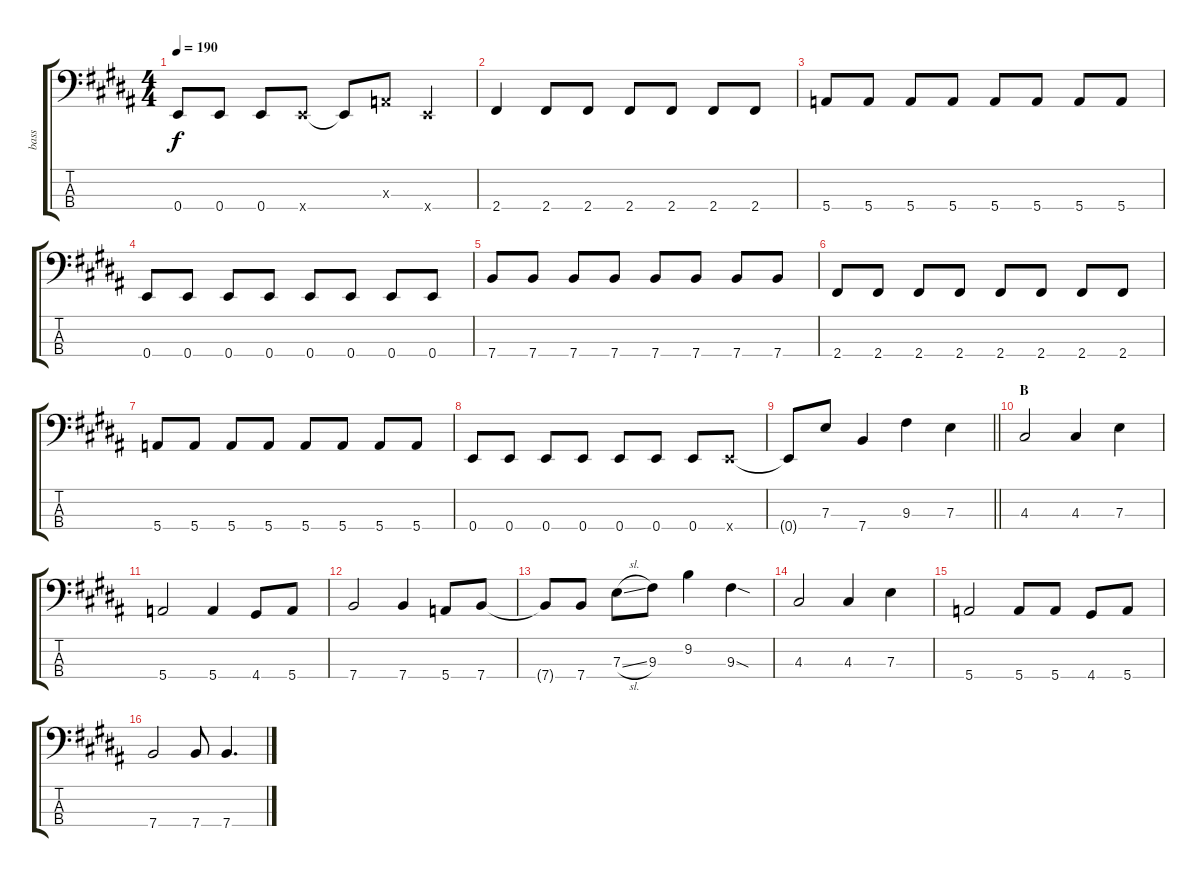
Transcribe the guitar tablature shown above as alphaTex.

\track ("bass" "bass") {instrument electricbasspick}
\staff {score tabs}
\tuning (G2 D2 A1 E1) {hide}
\ts (4 4)
\tempo 190
\clef f4
\ks b
0.4.8{dy f} 0.4.8 0.4.8 0.4{x}.8 0.4{t}.8 0.3{x}.8 0.4{x}.4 |
2.4.4 2.4.8 2.4.8 2.4.8 2.4.8 2.4.8 2.4.8 |
5.4.8 5.4.8 5.4.8 5.4.8 5.4.8 5.4.8 5.4.8 5.4.8 |
0.4.8 0.4.8 0.4.8 0.4.8 0.4.8 0.4.8 0.4.8 0.4.8 |
7.4.8 7.4.8 7.4.8 7.4.8 7.4.8 7.4.8 7.4.8 7.4.8 |
2.4.8 2.4.8 2.4.8 2.4.8 2.4.8 2.4.8 2.4.8 2.4.8 |
5.4.8 5.4.8 5.4.8 5.4.8 5.4.8 5.4.8 5.4.8 5.4.8 |
0.4.8 0.4.8 0.4.8 0.4.8 0.4.8 0.4.8 0.4.8 0.4{x}.8 |
\barLineRight lightlight
0.4{t}.8 7.3.8 7.4.4 9.3.4 7.3.4 |
\section ("" "B")
4.3.2 4.3.4 7.3.4 |
5.4.2 5.4.4 4.4.8 5.4.8 |
7.4.2 7.4.4 5.4.8 7.4.8 |
7.4{t}.8 7.4.8 7.3{sl}.8 9.3.8 9.2.4 9.3{sod}.4 |
4.3.2 4.3.4 7.3.4 |
5.4.2 5.4.8 5.4.8 4.4.8 5.4.8 |
7.4.2 7.4.8 7.4.4{d}
